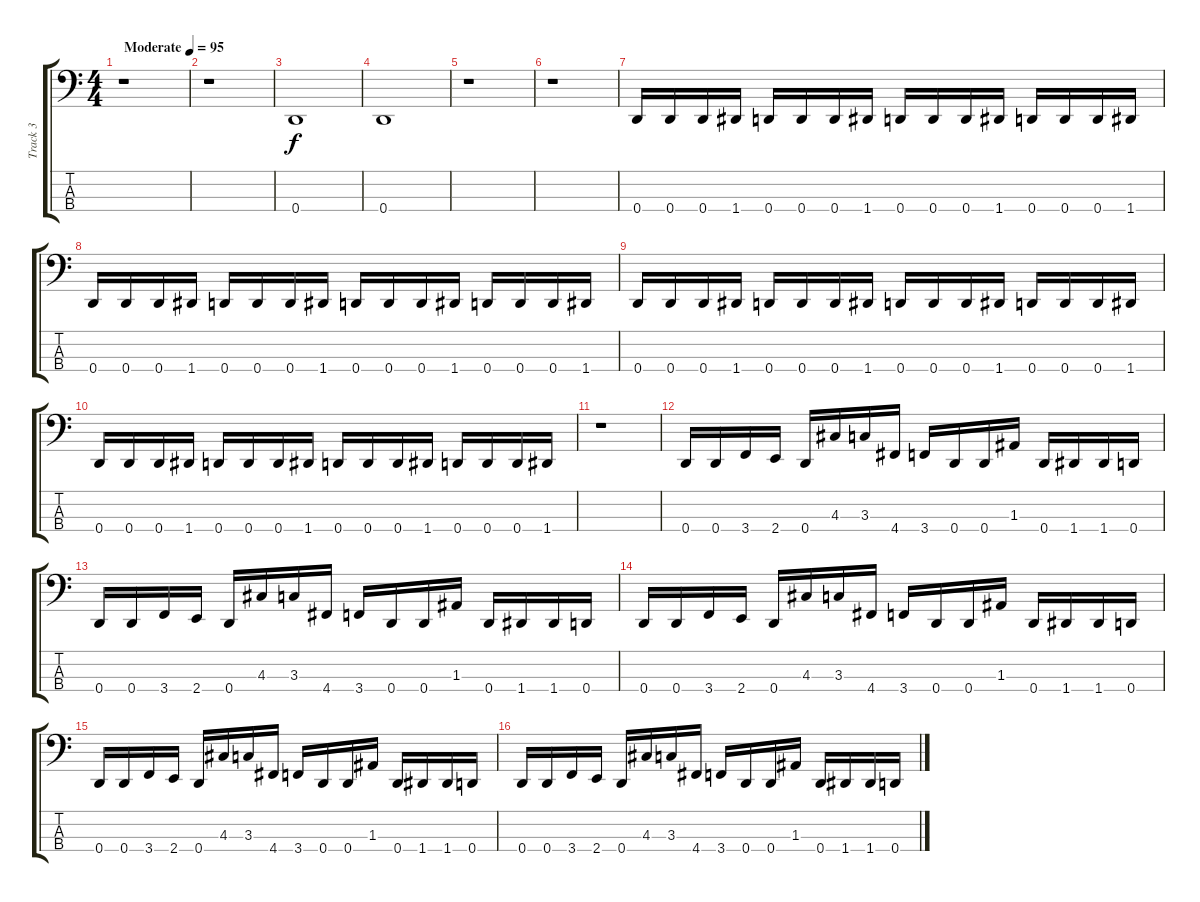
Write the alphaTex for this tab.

\track ("Track 3" "Track 3") {instrument electricbassfinger}
\staff {score tabs}
\tuning (G2 D2 A1 D1) {hide}
\ts (4 4)
\tempo (95 "Moderate")
\clef f4
\ks c
r.1{dy f instrument electricbassfinger} |
r.1 |
0.4.1 |
0.4.1 |
r.1 |
r.1 |
0.4.16 0.4.16 0.4.16 1.4.16 0.4.16 0.4.16 0.4.16 1.4.16 0.4.16 0.4.16 0.4.16 1.4.16 0.4.16 0.4.16 0.4.16 1.4.16 |
0.4.16 0.4.16 0.4.16 1.4.16 0.4.16 0.4.16 0.4.16 1.4.16 0.4.16 0.4.16 0.4.16 1.4.16 0.4.16 0.4.16 0.4.16 1.4.16 |
0.4.16 0.4.16 0.4.16 1.4.16 0.4.16 0.4.16 0.4.16 1.4.16 0.4.16 0.4.16 0.4.16 1.4.16 0.4.16 0.4.16 0.4.16 1.4.16 |
0.4.16 0.4.16 0.4.16 1.4.16 0.4.16 0.4.16 0.4.16 1.4.16 0.4.16 0.4.16 0.4.16 1.4.16 0.4.16 0.4.16 0.4.16 1.4.16 |
r.1 |
0.4.16 0.4.16 3.4.16 2.4.16 0.4.16 4.3.16 3.3.16 4.4.16 3.4.16 0.4.16 0.4.16 1.3.16 0.4.16 1.4.16 1.4.16 0.4.16 |
0.4.16 0.4.16 3.4.16 2.4.16 0.4.16 4.3.16 3.3.16 4.4.16 3.4.16 0.4.16 0.4.16 1.3.16 0.4.16 1.4.16 1.4.16 0.4.16 |
0.4.16 0.4.16 3.4.16 2.4.16 0.4.16 4.3.16 3.3.16 4.4.16 3.4.16 0.4.16 0.4.16 1.3.16 0.4.16 1.4.16 1.4.16 0.4.16 |
0.4.16 0.4.16 3.4.16 2.4.16 0.4.16 4.3.16 3.3.16 4.4.16 3.4.16 0.4.16 0.4.16 1.3.16 0.4.16 1.4.16 1.4.16 0.4.16 |
0.4.16 0.4.16 3.4.16 2.4.16 0.4.16 4.3.16 3.3.16 4.4.16 3.4.16 0.4.16 0.4.16 1.3.16 0.4.16 1.4.16 1.4.16 0.4.16
